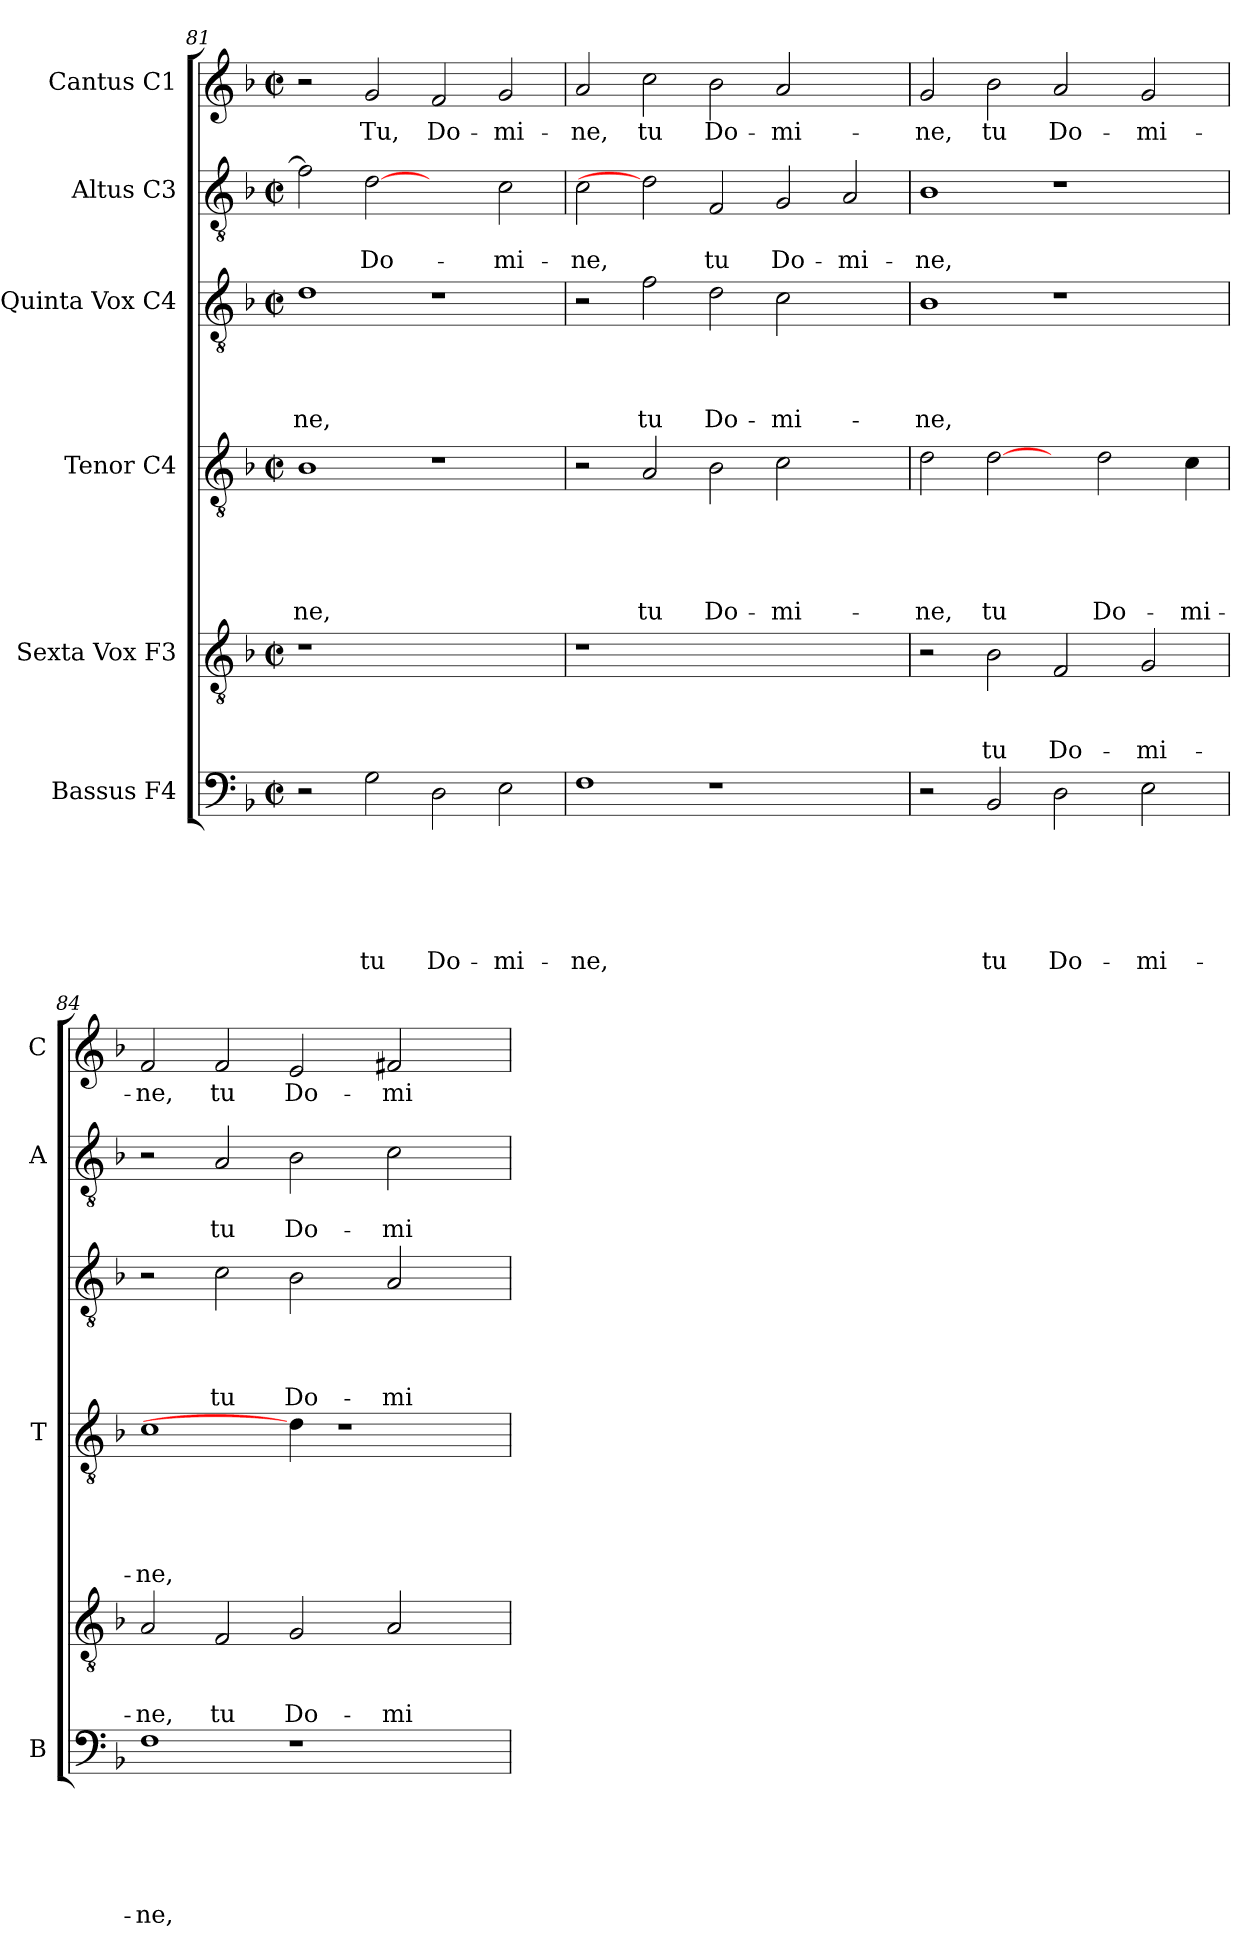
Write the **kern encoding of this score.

**kern	**text	**text	**text	**text	**text	**text	**kern	**text	**text	**text	**kern	**text	**text	**text	**text	**text	**kern	**text	**text	**text	**text	**kern	**text	**text	**kern	**text
*part6	*part6	*part6	*part6	*part6	*part6	*part6	*part5	*part5	*part5	*part5	*part4	*part4	*part4	*part4	*part4	*part4	*part3	*part3	*part3	*part3	*part3	*part2	*part2	*part2	*part1	*part1
*staff6	*staff6	*staff6	*staff6	*staff6	*staff6	*staff6	*staff5	*staff5	*staff5	*staff5	*staff4	*staff4	*staff4	*staff4	*staff4	*staff4	*staff3	*staff3	*staff3	*staff3	*staff3	*staff2	*staff2	*staff2	*staff1	*staff1
*I"Bassus F4	*	*	*	*	*	*	*I"Sexta Vox F3	*	*	*	*I"Tenor C4	*	*	*	*	*	*I"Quinta Vox C4	*	*	*	*	*I"Altus C3	*	*	*I"Cantus C1	*
*I'B	*	*	*	*	*	*	*	*	*	*	*I'T	*	*	*	*	*	*	*	*	*	*	*I'A	*	*	*I'C	*
*clefF4	*	*	*	*	*	*	*clefGv2	*	*	*	*clefGv2	*	*	*	*	*	*clefGv2	*	*	*	*	*clefGv2	*	*	*clefG2	*
*k[b-]	*	*	*	*	*	*	*k[b-]	*	*	*	*k[b-]	*	*	*	*	*	*k[b-]	*	*	*	*	*k[b-]	*	*	*k[b-]	*
*F:	*	*	*	*	*	*	*F:	*	*	*	*F:	*	*	*	*	*	*F:	*	*	*	*	*F:	*	*	*F:	*
*M2/2	*	*	*	*	*	*	*M2/2	*	*	*	*M2/2	*	*	*	*	*	*M2/2	*	*	*	*	*M2/2	*	*	*M2/2	*
*met(c|)	*	*	*	*	*	*	*met(c|)	*	*	*	*met(c|)	*	*	*	*	*	*met(c|)	*	*	*	*	*met(c|)	*	*	*met(c|)	*
=81	=81	=81	=81	=81	=81	=81	=81	=81	=81	=81	=81	=81	=81	=81	=81	=81	=81	=81	=81	=81	=81	=81	=81	=81	=81	=81
!	!	!	!	!	!	!	!	!	!	!	!	!	!	!	!	!LO:LY:b	!	!	!	!	!LO:LY:b	!	!	!	!	!
2r	.	.	.	.	.	.	1r	.	.	.	1B-	.	.	.	.	-ne,	1d	.	.	.	-ne,	2f\]	.	.	2r	.
!	!	!	!	!	!	!LO:LY:b	!	!	!	!	!	!	!	!	!	!	!	!	!	!	!	!	!	!LO:LY:b	!	!LO:LY:b
2G\	.	.	.	.	.	tu	.	.	.	.	.	.	.	.	.	.	.	.	.	.	.	[2d	.	Do-	2g/	Tu,
!	!	!	!	!	!	!LO:LY:b	!	!	!	!	!	!	!	!	!	!	!	!	!	!	!	!	!	!	!	!LO:LY:b
2D\	.	.	.	.	.	Do-	1ryy	.	.	.	1r	.	.	.	.	.	1r	.	.	.	.	2ryy	.	.	2f/	Do-
!	!	!	!	!	!	!LO:LY:b	!	!	!	!	!	!	!	!	!	!	!	!	!	!	!	!	!	!LO:LY:b	!	!LO:LY:b
2E\	.	.	.	.	.	-mi-	.	.	.	.	.	.	.	.	.	.	.	.	.	.	.	2c\	.	-mi-	2g/	-mi-
=82	=82	=82	=82	=82	=82	=82	=82	=82	=82	=82	=82	=82	=82	=82	=82	=82	=82	=82	=82	=82	=82	=82	=82	=82	=82	=82
!	!	!	!	!	!	!LO:LY:b	!	!	!	!	!	!	!	!	!	!	!	!	!	!	!	!	!	!LO:LY:b	!	!LO:LY:b
1F	.	.	.	.	.	-ne,	1r	.	.	.	2r	.	.	.	.	.	2r	.	.	.	.	2c\	.	-ne,	2a/	-ne,
!	!	!	!	!	!	!	!	!	!	!	!	!	!	!	!	!LO:LY:b	!	!	!	!	!LO:LY:b	!	!	!	!	!LO:LY:b
.	.	.	.	.	.	.	.	.	.	.	2A/	.	.	.	.	tu	2f\	.	.	.	tu	2d]	.	.	2cc\	tu
!	!	!	!	!	!	!	!	!	!	!	!	!	!	!	!	!LO:LY:b	!	!	!	!	!LO:LY:b	!	!	!LO:LY:b	!	!LO:LY:b
1r	.	.	.	.	.	.	1.ryy	.	.	.	2B-\	.	.	.	.	Do-	2d\	.	.	.	Do-	2F/	.	tu	2b-\	Do-
!	!	!	!	!	!	!	!	!	!	!	!	!	!	!	!	!LO:LY:b	!	!	!	!	!LO:LY:b	!	!	!LO:LY:b	!	!LO:LY:b
.	.	.	.	.	.	.	.	.	.	.	2c\	.	.	.	.	-mi-	2c\	.	.	.	-mi-	2G/	.	Do-	2a/	-mi-
!	!	!	!	!	!	!	!	!	!	!	!	!	!	!	!	!	!	!	!	!	!	!	!	!LO:LY:b	!	!
2ryy	.	.	.	.	.	.	.	.	.	.	2ryy	.	.	.	.	.	2ryy	.	.	.	.	2A/	.	-mi-	2ryy	.
!!LO:PB:g=z
=83	=83	=83	=83	=83	=83	=83	=83	=83	=83	=83	=83	=83	=83	=83	=83	=83	=83	=83	=83	=83	=83	=83	=83	=83	=83	=83
!	!	!	!	!	!	!	!	!	!	!	!	!	!	!	!	!LO:LY:b	!	!	!	!	!LO:LY:b	!	!	!LO:LY:b	!	!LO:LY:b
2r	.	.	.	.	.	.	2r	.	.	.	2d\	.	.	.	.	-ne,	1B-	.	.	.	-ne,	1B-	.	-ne,	2g/	-ne,
!	!	!	!	!	!	!LO:LY:b	!	!	!	!LO:LY:b	!	!	!	!	!	!LO:LY:b	!	!	!	!	!	!	!	!	!	!LO:LY:b
2BB-/	.	.	.	.	.	tu	2B-\	.	.	tu	[2d\	.	.	.	.	tu	.	.	.	.	.	.	.	.	2b-\	tu
!	!	!	!	!	!	!LO:LY:b	!	!	!	!LO:LY:b	!	!	!	!	!	!	!	!	!	!	!	!	!	!	!	!LO:LY:b
2D\	.	.	.	.	.	Do-	2F/	.	.	Do-	4ryy	.	.	.	.	.	1r	.	.	.	.	1r	.	.	2a/	Do-
!	!	!	!	!	!	!	!	!	!	!	!	!	!	!	!	!LO:LY:b	!	!	!	!	!	!	!	!	!	!
.	.	.	.	.	.	.	.	.	.	.	2d\	.	.	.	.	Do-	.	.	.	.	.	.	.	.	.	.
!	!	!	!	!	!	!LO:LY:b	!	!	!	!LO:LY:b	!	!	!	!	!	!	!	!	!	!	!	!	!	!	!	!LO:LY:b
2E\	.	.	.	.	.	-mi-	2G/	.	.	-mi-	.	.	.	.	.	.	.	.	.	.	.	.	.	.	2g/	-mi-
!	!	!	!	!	!	!	!	!	!	!	!	!	!	!	!	!LO:LY:b	!	!	!	!	!	!	!	!	!	!
.	.	.	.	.	.	.	.	.	.	.	4c\	.	.	.	.	-mi-	.	.	.	.	.	.	.	.	.	.
=84	=84	=84	=84	=84	=84	=84	=84	=84	=84	=84	=84	=84	=84	=84	=84	=84	=84	=84	=84	=84	=84	=84	=84	=84	=84	=84
!	!	!	!	!	!	!LO:LY:b	!	!	!	!LO:LY:b	!	!	!	!	!	!LO:LY:b	!	!	!	!	!	!	!	!	!	!LO:LY:b
1F	.	.	.	.	.	-ne,	2A/	.	.	-ne,	1c	.	.	.	.	-ne,	2r	.	.	.	.	2r	.	.	2f/	-ne,
!	!	!	!	!	!	!	!	!	!	!LO:LY:b	!	!	!	!	!	!	!	!	!	!	!LO:LY:b	!	!	!LO:LY:b	!	!LO:LY:b
.	.	.	.	.	.	.	2F/	.	.	tu	.	.	.	.	.	.	2c\	.	.	.	tu	2A/	.	tu	2f/	tu
!	!	!	!	!	!	!	!	!	!	!LO:LY:b	!	!	!	!	!	!	!	!	!	!	!LO:LY:b	!	!	!LO:LY:b	!	!LO:LY:b
1r	.	.	.	.	.	.	2G/	.	.	Do-	4d\]	.	.	.	.	.	2B-\	.	.	.	Do-	2B-\	.	Do-	2e/	Do-
.	.	.	.	.	.	.	.	.	.	.	1r	.	.	.	.	.	.	.	.	.	.	.	.	.	.	.
!	!	!	!	!	!	!	!	!	!	!LO:LY:b	!	!	!	!	!	!	!	!	!	!	!LO:LY:b	!	!	!LO:LY:b	!	!LO:LY:b
.	.	.	.	.	.	.	2A/	.	.	-mi-	.	.	.	.	.	.	2A/	.	.	.	-mi-	2c\	.	-mi-	2f#X/	-mi-
4ryy	.	.	.	.	.	.	4ryy	.	.	.	.	.	.	.	.	.	4ryy	.	.	.	.	4ryy	.	.	4ryy	.
=	=	=	=	=	=	=	=	=	=	=	=	=	=	=	=	=	=	=	=	=	=	=	=	=	=	=
*-	*-	*-	*-	*-	*-	*-	*-	*-	*-	*-	*-	*-	*-	*-	*-	*-	*-	*-	*-	*-	*-	*-	*-	*-	*-	*-
